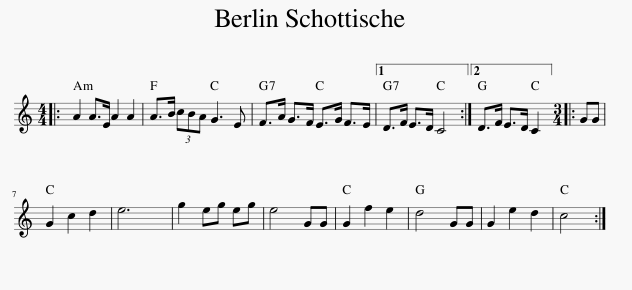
X:1
L:1/8
M:4/4
I:linebreak $
K:C
V:1 treble
V:1
|: A2 A>E A2 A2 | A>B (3cBA G3 E | F>A G>F E>G F>E |1 D>F E>D C4 :|2 D>F E>D C2 |: %5
[M:3/4] GG |$ G2 c2 d2 | e6 | g2 eg eg | e4 GG | %10
 G2 f2 e2 | d4 GG | G2 e2 d2 | c4 :| %14
